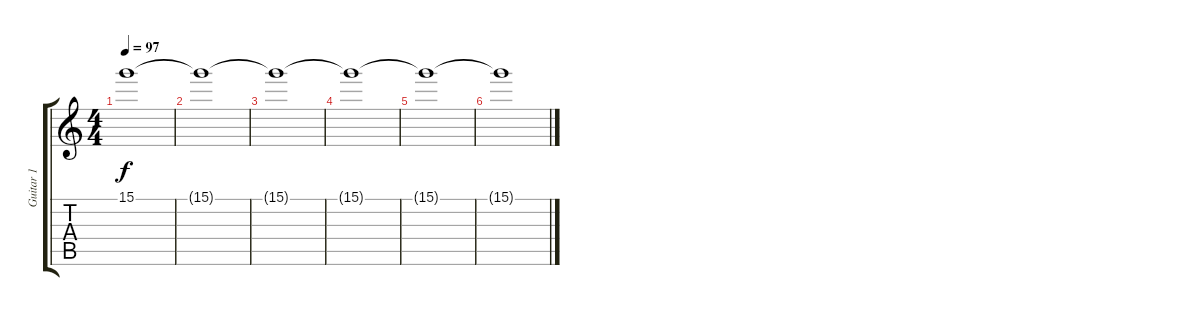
\track ("Guitar 1" "Guitar 1") {instrument distortionguitar}
\staff {score tabs}
\tuning (E4 B3 G3 D3 A2 E2) {hide}
\ts (4 4)
\tempo 97
\clef g2
\ks c
15.1{t}.1{dy f} |
15.1{t}.1 |
15.1{t}.1{volume 0} |
15.1{t}.1 |
15.1{t}.1 |
15.1{t}.1
